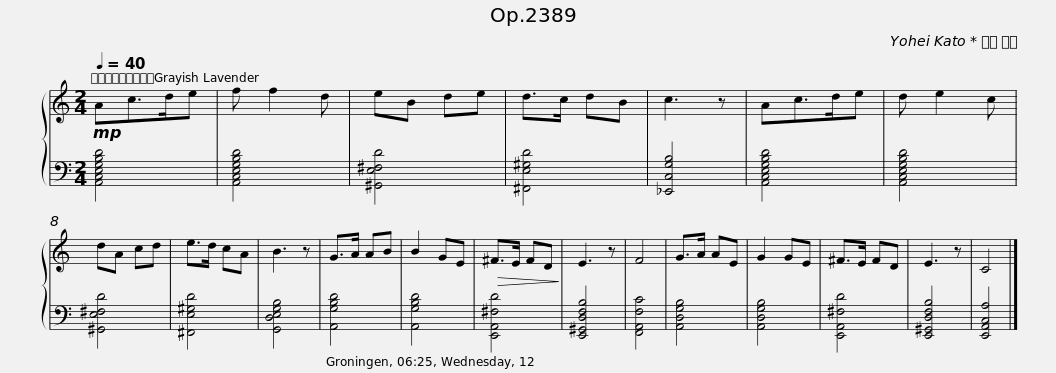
X:1
%%score { 1 | 2 }
L:1/8
Q:1/4=40
M:2/4
I:linebreak $
K:C
V:1 treble
V:2 bass
V:1
!mp! Ac>de | f f2 d | eB de | d>c dB | c3 z | %5
 Ac>de | d e2 c | dA cd | e>d cA | B3 z |$ %10
 G>A AB | B2 GE |!>(! ^F>E FD!>)! | E3 z | F4 | %15
 G>A AE | G2 GE | ^F>E FD | E3 z | C4 |] %20
V:2
 [A,,C,E,G,B,D]4 | [A,,C,E,G,B,D]4 | [^G,,E,^F,D]4 | [^F,,E,^G,D]4 | [_E,,C,G,B,]4 | %5
 [A,,C,E,G,B,D]4 | [A,,C,E,G,B,D]4 | [^G,,E,^F,D]4 | [^F,,E,^G,D]4 | [G,,D,E,G,B,]4 |$ %10
 [A,,G,B,D]4 | [A,,G,B,D]4 | [E,,A,,^F,D]4 | [E,,^G,,D,F,B,]4 | [F,,A,,F,C]4 | %15
 [A,,D,G,B,]4 | [A,,D,G,B,]4 | [E,,A,,^F,D]4 | [E,,^G,,D,F,B,]4 | [E,,A,,C,A,]4 |] %20
